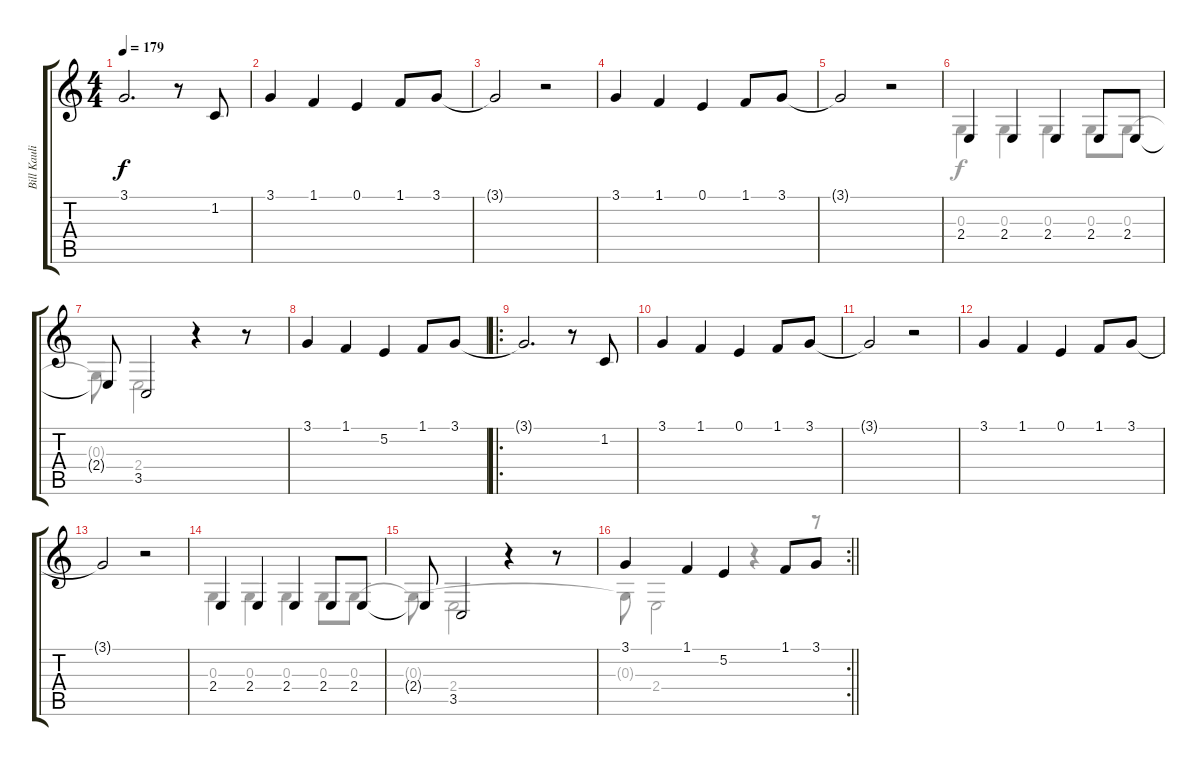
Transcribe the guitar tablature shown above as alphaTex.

\track ("Bill Kaulitz" "Bill Kauli") {instrument electricgrandpiano}
\staff {score tabs}
\tuning (E4 B3 G3 D3 A2 E2) {hide}
\voice
\ts (4 4)
\tempo 179
\clef g2
\ks c
3.1{t}.2{d dy f} r.8 1.2.8 |
3.1.4 1.1.4 0.1.4 1.1.8 3.1.8 |
3.1{t}.2 r.2 |
3.1.4 1.1.4 0.1.4 1.1.8 3.1.8 |
3.1{t}.2 r.2 |
2.4.4 2.4.4 2.4.4 2.4.8 2.4.8 |
2.4{t}.8 3.5.2 r.4 r.8 |
3.1.4 1.1.4 5.2.4 1.1.8 3.1.8 |
\ro
3.1{t}.2{d} r.8 1.2.8 |
3.1.4 1.1.4 0.1.4 1.1.8 3.1.8 |
3.1{t}.2 r.2 |
3.1.4 1.1.4 0.1.4 1.1.8 3.1.8 |
3.1{t}.2 r.2 |
2.4.4 2.4.4 2.4.4 2.4.8 2.4.8 |
2.4{t}.8 3.5.2 r.4 r.8 |
\rc 2
\barLineRight lightlight
3.1.4 1.1.4 5.2.4 1.1.8 3.1.8
\voice
\clef g2
\ottava regular
\simile none
\ks c
|
|
|
|
|
0.3.4 0.3.4 0.3.4 0.3.8 0.3.8 |
0.3{t}.8 2.4.2 r.4 r.8 |
|
|
|
|
|
|
0.3.4 0.3.4 0.3.4 0.3.8 0.3.8 |
0.3{t}.8 2.4.2 r.4 r.8 |
\barLineRight lightlight
0.3{t}.8 2.4.2 r.4 r.8
